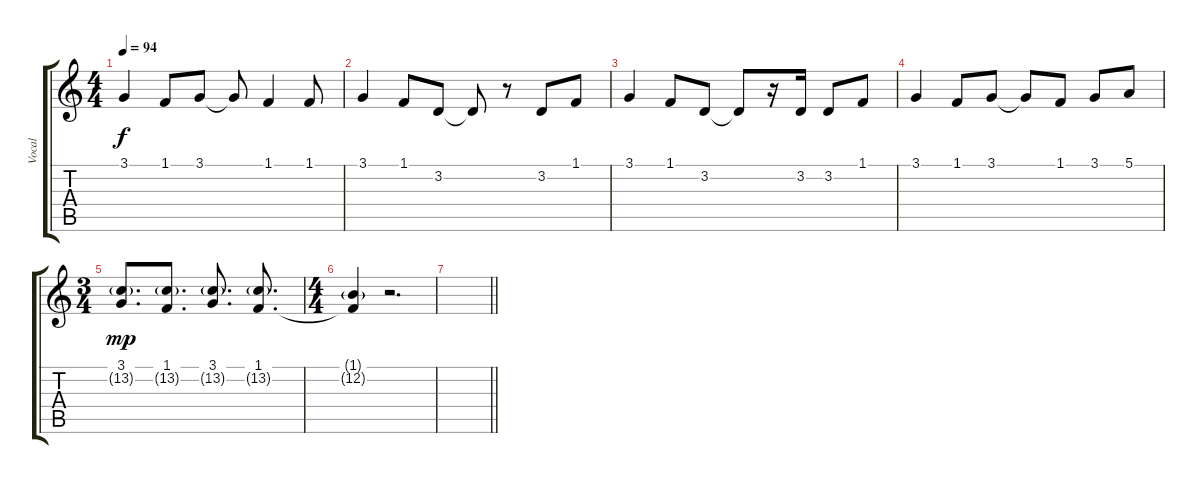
\track ("Vocal" "Vocal") {instrument acousticgrandpiano}
\staff {score tabs}
\tuning (E4 B3 G3 D3 A2 E2) {hide}
\ts (4 4)
\tempo 94
\clef g2
\ks c
3.1.4{dy f} 1.1.8 3.1.8 3.1{t}.8 1.1.4 1.1.8 |
3.1.4 1.1.8 3.2.8 3.2{t}.8 r.8 3.2.8 1.1.8 |
3.1.4 1.1.8 3.2.8 3.2{t}.8 r.16 3.2.16 3.2.8 1.1.8 |
3.1.4 1.1.8 3.1.8 3.1{t}.8 1.1.8 3.1.8 5.1.8 |
\ts (3 4)
(3.1 13.2{g}).8{d dy mp} (1.1 13.2{g}).8{d} (3.1 13.2{g}).8{d} (1.1 13.2{g}).8{d} |
\ts (4 4)
(1.1{t} 12.2{g}).4 r.2{d} |
\barLineRight lightlight
